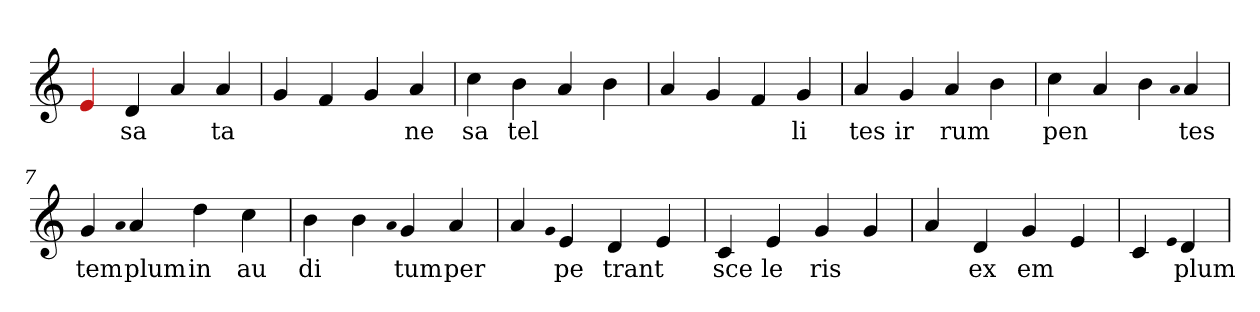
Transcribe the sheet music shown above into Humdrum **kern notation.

**kern	**text
*part1	*part1
*staff1	*staff1
*clefG2	*
=1	=1
4Re	.
4d	sa
4a	.
4a	ta
=2	=2
4g	.
4f	.
4g	.
4a	ne
=3	=3
4cc	sa
4b	tel
4a	.
4b	.
=4	=4
4a	.
4g	.
4f	.
4g	li
=5	=5
4a	tes
4g	ir
4a	rum
4b	.
=6	=6
4cc	pen
4a	.
4b	.
qqa	.
4a	tes
=7	=7
4g	tem
qqa	.
4a	plum
4dd	in
4cc	au
=8	=8
4b	di
4b	.
qqa	.
4g	tum
4a	per
=9	=9
4a	.
qqg	.
4e	pe
4d	trant
4e	.
=10	=10
4c	sce
4e	le
4g	ris
4g	.
=11	=11
4a	.
4d	ex
4g	em
4e	.
=12	=12
4c	.
qqe	.
4d	plum
=	=
*-	*-
